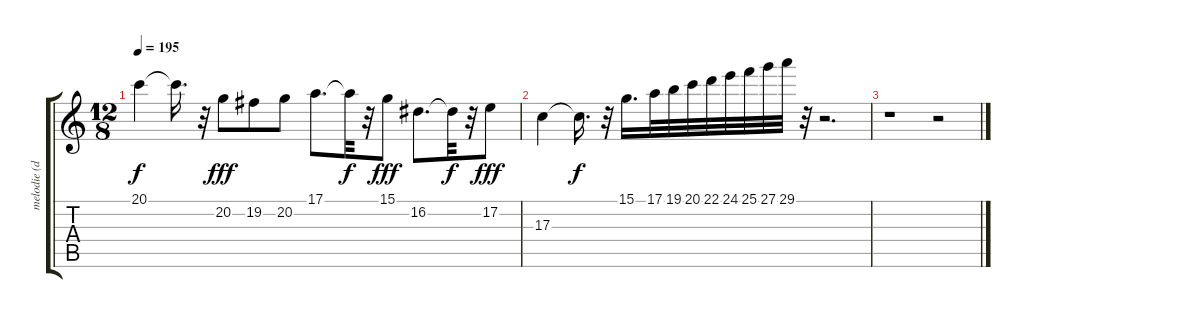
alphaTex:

\track ("melodie (doublure)" "melodie (d") {instrument xylophone}
\staff {score tabs}
\tuning (E4 B3 G3 D3 A2 E2) {hide}
\ts (12 8)
\tempo 195
\clef g2
\ks c
20.1.4{dy f} 20.1{t}.16{d} r.32 20.2.8{dy fff} 19.2.8 20.2.8 17.1.8{d} 17.1{t}.32{dy f} r.32 15.1.8{dy fff} 16.2.8{d} 16.2{t}.32{dy f} r.32 17.2.8{dy fff} |
17.3.4 17.3{t}.16{d dy f} r.32 15.1.16{d} 17.1.32 19.1.32 20.1.32 22.1.32 24.1.32 25.1.32 27.1.32 29.1.32 r.32 r.2{d} |
r.1 r.2
